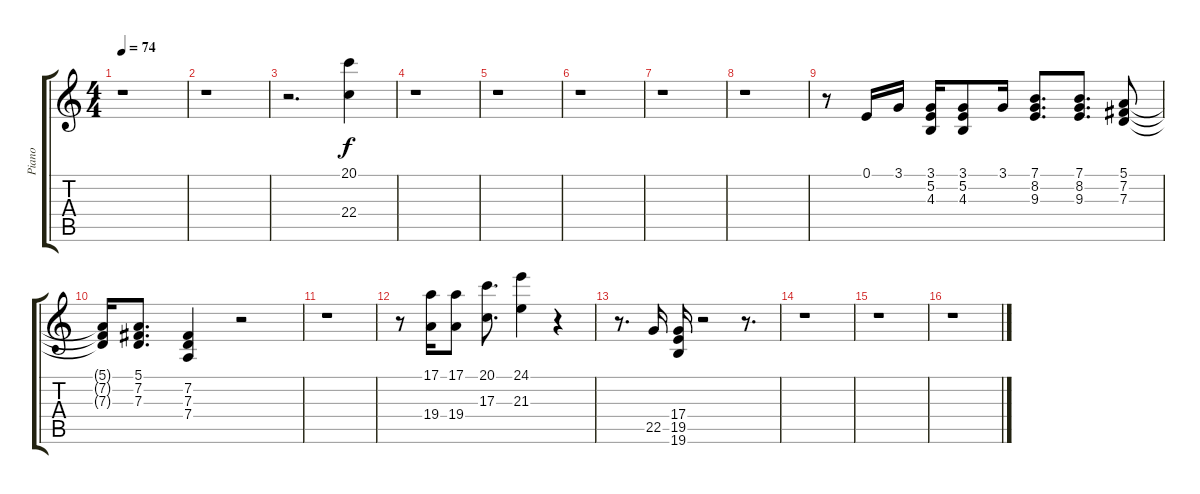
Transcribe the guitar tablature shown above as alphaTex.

\track ("Piano" "Piano") {instrument acousticgrandpiano}
\staff {score tabs}
\tuning (E4 B3 G3 D3 A2 E2) {hide}
\ts (4 4)
\tempo 74
\clef g2
\ks c
r.1{dy f} |
r.1 |
r.2{d} (20.1 22.4).4 |
r.1 |
r.1 |
r.1 |
r.1 |
r.1 |
r.8 0.1.16 3.1.16 (3.1 5.2 4.3).16 (3.1 5.2 4.3).8 3.1.16 (7.1 8.2 9.3).8{d} (7.1 8.2 9.3).8{d} (5.1 7.2 7.3).8 |
(5.1{t} 7.2{t} 7.3{t}).16 (5.1 7.2 7.3).8{d} (7.2 7.3 7.4).4 r.2 |
r.1 |
r.8 (17.1 19.4).16 (17.1 19.4).8 (20.1 17.3).8{d} (24.1 21.3).4 r.4 |
r.8{d} 22.5.16 (17.4 19.5 19.6).16 r.2 r.8{d} |
r.1 |
r.1 |
r.1
